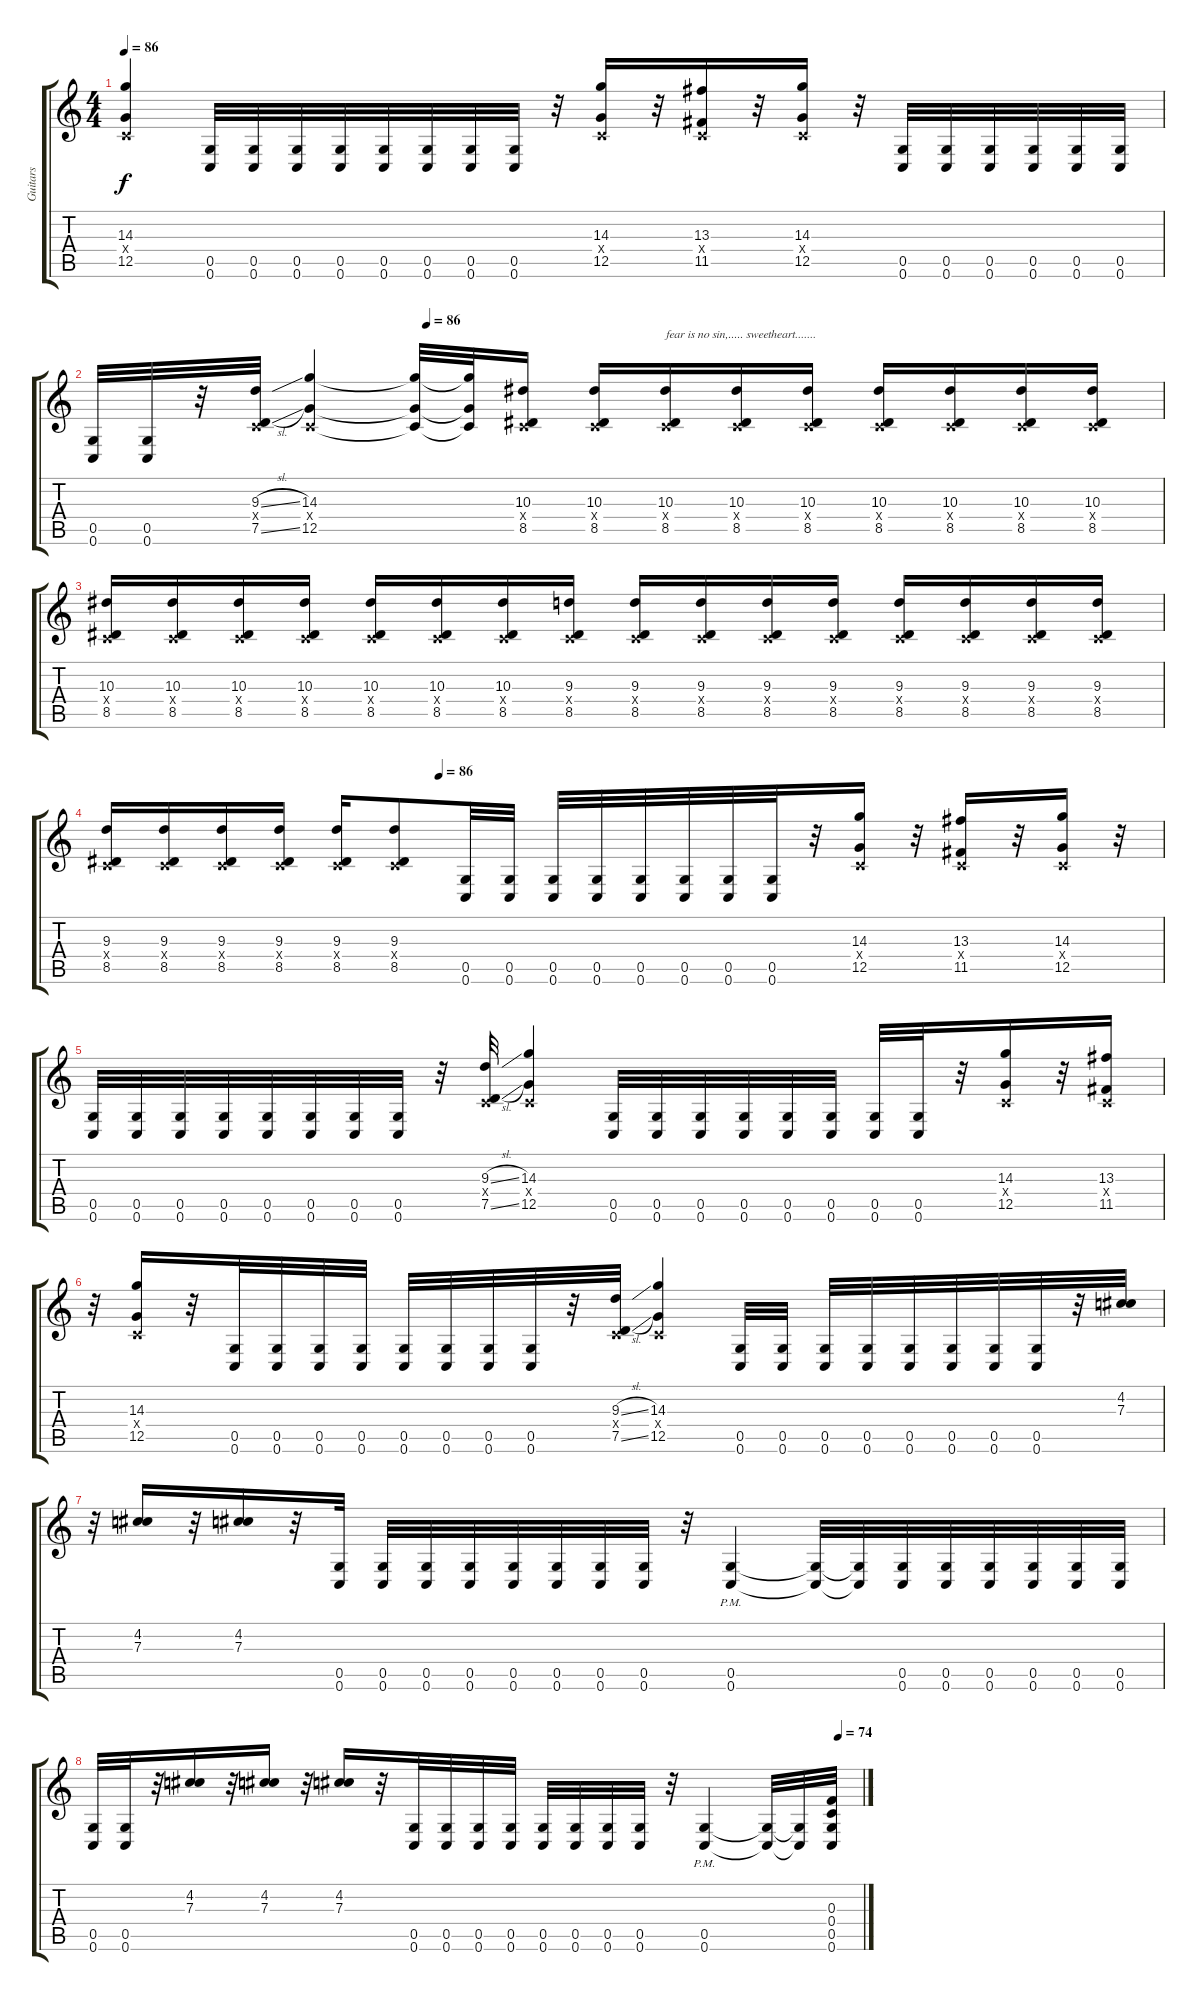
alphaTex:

\track ("Guitars" "Guitars") {instrument distortionguitar}
\staff {score tabs}
\tuning (D4 A3 F3 C3 G2 C2) {hide}
\ts (4 4)
\tempo 86
\clef g2
\ks c
(14.3 0.4{x} 12.5).4{dy f} (0.5 0.6).32 (0.5 0.6).32 (0.5 0.6).32 (0.5 0.6).32 (0.5 0.6).32 (0.5 0.6).32 (0.5 0.6).32 (0.5 0.6).32 r.32 (14.3 0.4{x} 12.5).16 r.32 (13.3 0.4{x} 11.5).16 r.32 (14.3 0.4{x} 12.5).16 r.32 (0.5 0.6).32 (0.5 0.6).32 (0.5 0.6).32 (0.5 0.6).32 (0.5 0.6).32 (0.5 0.6).32 |
\tempo (86 0.3125)
(0.5 0.6).32 (0.5 0.6).32 r.32 (9.3{sl} 0.4{x} 7.5{sl}).32 (14.3 0.4{x} 12.5).4 (14.3{t} 0.4{t} 12.5{t}).32 (14.3{t} 0.4{t} 12.5{t}).32 (10.3 0.4{x} 8.5).16 (10.3 0.4{x} 8.5).16 (10.3 0.4{x} 8.5).16{txt "fear is no sin,..... sweetheart......."} (10.3 0.4{x} 8.5).16 (10.3 0.4{x} 8.5).16 (10.3 0.4{x} 8.5).16 (10.3 0.4{x} 8.5).16 (10.3 0.4{x} 8.5).16 (10.3 0.4{x} 8.5).16 |
(10.3 0.4{x} 8.5).16 (10.3 0.4{x} 8.5).16 (10.3 0.4{x} 8.5).16 (10.3 0.4{x} 8.5).16 (10.3 0.4{x} 8.5).16 (10.3 0.4{x} 8.5).16 (10.3 0.4{x} 8.5).16 (9.3 0.4{x} 8.5).16 (9.3 0.4{x} 8.5).16 (9.3 0.4{x} 8.5).16 (9.3 0.4{x} 8.5).16 (9.3 0.4{x} 8.5).16 (9.3 0.4{x} 8.5).16 (9.3 0.4{x} 8.5).16 (9.3 0.4{x} 8.5).16 (9.3 0.4{x} 8.5).16 |
\tempo (86 0.3125)
(9.3 0.4{x} 8.5).16 (9.3 0.4{x} 8.5).16 (9.3 0.4{x} 8.5).16 (9.3 0.4{x} 8.5).16 (9.3 0.4{x} 8.5).16 (9.3 0.4{x} 8.5).8 (0.5 0.6).32 (0.5 0.6).32 (0.5 0.6).32 (0.5 0.6).32 (0.5 0.6).32 (0.5 0.6).32 (0.5 0.6).32 (0.5 0.6).32 r.32 (14.3 0.4{x} 12.5).16 r.32 (13.3 0.4{x} 11.5).16 r.32 (14.3 0.4{x} 12.5).16 r.32 |
(0.5 0.6).32 (0.5 0.6).32 (0.5 0.6).32 (0.5 0.6).32 (0.5 0.6).32 (0.5 0.6).32 (0.5 0.6).32 (0.5 0.6).32 r.32 (9.3{sl} 0.4{x} 7.5{sl}).32 (14.3 0.4{x} 12.5).4 (0.5 0.6).32 (0.5 0.6).32 (0.5 0.6).32 (0.5 0.6).32 (0.5 0.6).32 (0.5 0.6).32 (0.5 0.6).32 (0.5 0.6).32 r.32 (14.3 0.4{x} 12.5).16 r.32 (13.3 0.4{x} 11.5).16 |
r.32 (14.3 0.4{x} 12.5).16 r.32 (0.5 0.6).32 (0.5 0.6).32 (0.5 0.6).32 (0.5 0.6).32 (0.5 0.6).32 (0.5 0.6).32 (0.5 0.6).32 (0.5 0.6).32 r.32 (9.3{sl} 0.4{x} 7.5{sl}).32 (14.3 0.4{x} 12.5).4 (0.5 0.6).32 (0.5 0.6).32 (0.5 0.6).32 (0.5 0.6).32 (0.5 0.6).32 (0.5 0.6).32 (0.5 0.6).32 (0.5 0.6).32 r.32 (4.2 7.3).32 |
r.32 (4.2 7.3).16 r.32 (4.2 7.3).16 r.32 (0.5 0.6).32 (0.5 0.6).32 (0.5 0.6).32 (0.5 0.6).32 (0.5 0.6).32 (0.5 0.6).32 (0.5 0.6).32 (0.5 0.6).32 r.32 (0.5{pm} 0.6{pm}).4 (0.5{t} 0.6{t}).32 (0.5{t} 0.6{t}).32 (0.5 0.6).32 (0.5 0.6).32 (0.5 0.6).32 (0.5 0.6).32 (0.5 0.6).32 (0.5 0.6).32 |
\tempo (74 0.96875)
(0.5 0.6).32 (0.5 0.6).32 r.32 (4.2 7.3).16 r.32 (4.2 7.3).16 r.32 (4.2 7.3).16 r.32 (0.5 0.6).32 (0.5 0.6).32 (0.5 0.6).32 (0.5 0.6).32 (0.5 0.6).32 (0.5 0.6).32 (0.5 0.6).32 (0.5 0.6).32 r.32 (0.5{pm} 0.6{pm}).4 (0.5{t} 0.6{t}).32 (0.5{t} 0.6{t}).32 (0.3 0.4 0.5 0.6).32
